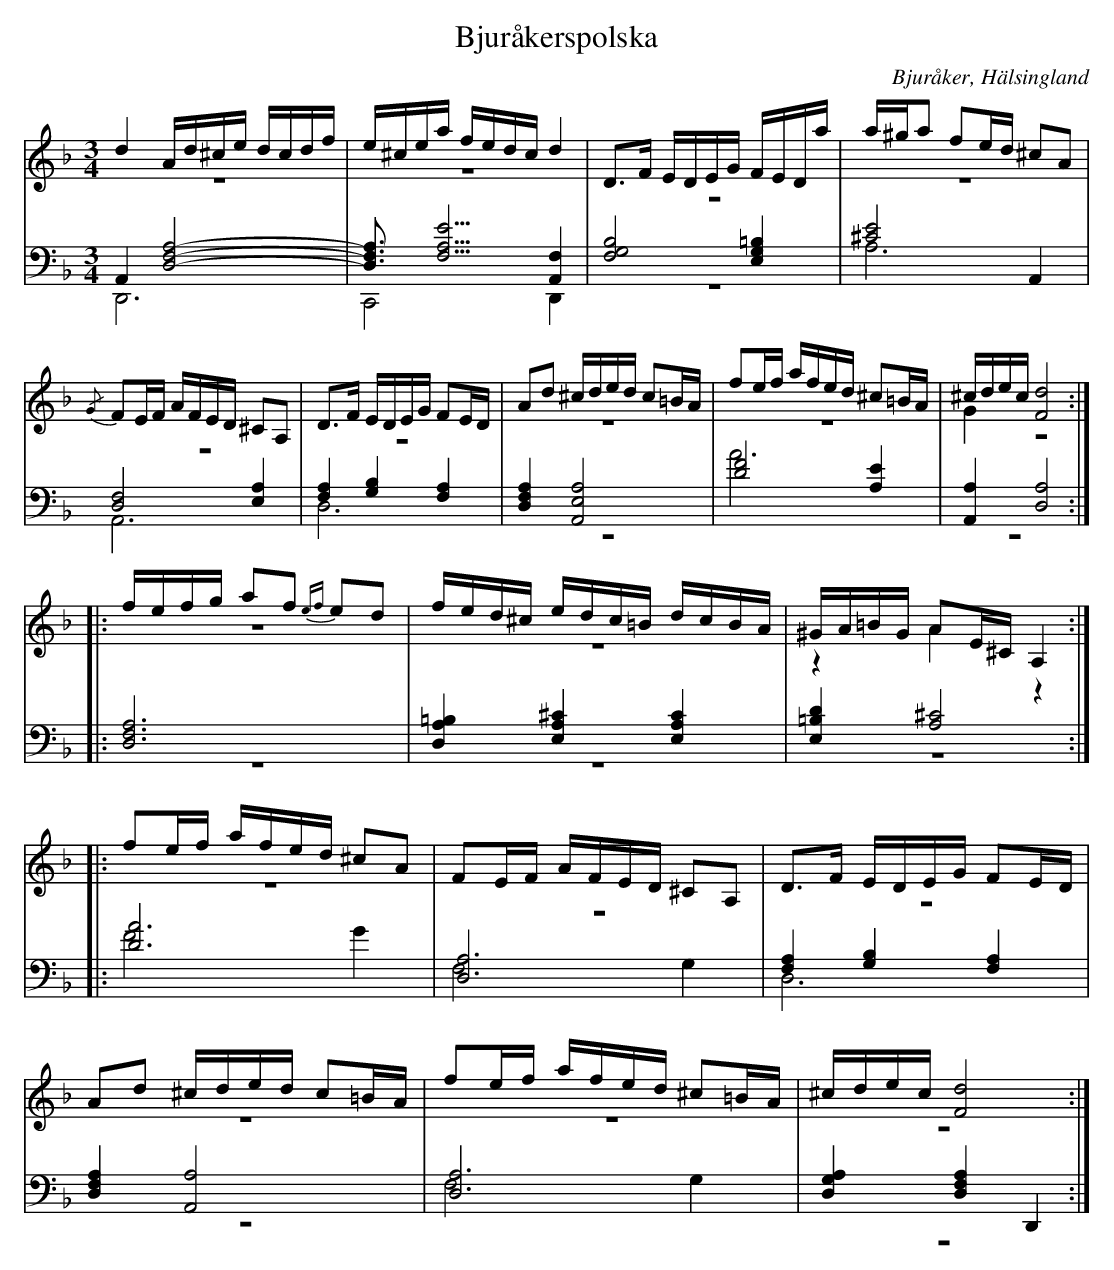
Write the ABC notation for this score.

X:1
T: Bjuråkerspolska
O: Bjuråker, Hälsingland
M: 3/4
L: 1/16
K: Dm
V:1
V:2 merge
V:3
V:4 merge
V:1
d4 Ad^ce dcdf |e^cea fedc d4|D2>F2 EDEG FEDa|a^ga2 f2ed ^c2A2|
{/G}F2EF AFED ^C2A,2|D2>F2 EDEG F2ED|A2d2 ^cded c2=BA|f2ef afed ^c2=BA|^cdec [F8d8]:|
|:fefg a2f2 {ef}e2d2 |fed^c edc=B dcBA|^GA=BG A2E^C A,4:|
|:f2ef afed ^c2A2|F2EF AFED ^C2A,2|D2>F2 EDEG F2ED|
A2d2 ^cded c2=BA|f2ef afed ^c2=BA|^cdec [F8d8]:|
V:2
z12|z12|z12|z12|
z12|z12|z12|z12|G4 z8:|
|:z12|z12|z4 A4 z4:|
|:z12|z12|z12|
z12|z12|z12:|
V:3 clef=bass
A,,4 [D,8F,8A,8]-|[D,3F,3A,3] [F,5A,5E5] [F,4A,,4]|[B,8F,8G,8] [=B,4E,4G,4]|[^C8E8] A,,4|
[D,8F,8] [E,4A,4]|[F,4A,4] [G,4B,4] [F,4A,4]|[D,4F,4A,4] [A,,8E,8A,8]|[D8F8] [A,4E4]|[A,,4A,4] [D,8A,8]:|
|:[D,12F,12A,12]|[D,4A,4=B,4] [E,4A,4^C4] [E,4A,4C4]|[E,4=B,4D4] [A,8^C8]:|
|:[D12A12]|[D,12A,12]|[F,4A,4] [G,4B,4] [F,4A,4]|
[D,4F,4A,4] [A,,8A,8]|[D,12A,12]|[D,4G,4A,4] [D,4F,4A,4] D,,4:|
V:4 clef=bass
D,,12|C,,8 D,,4|z12|A,12|
A,,12|D,12|z12|A12|z12:|
|:z12|z12|z12:|
|:F8 G4|F,8 G,4|D,12|
z12|F,8 G,4|z12:|
